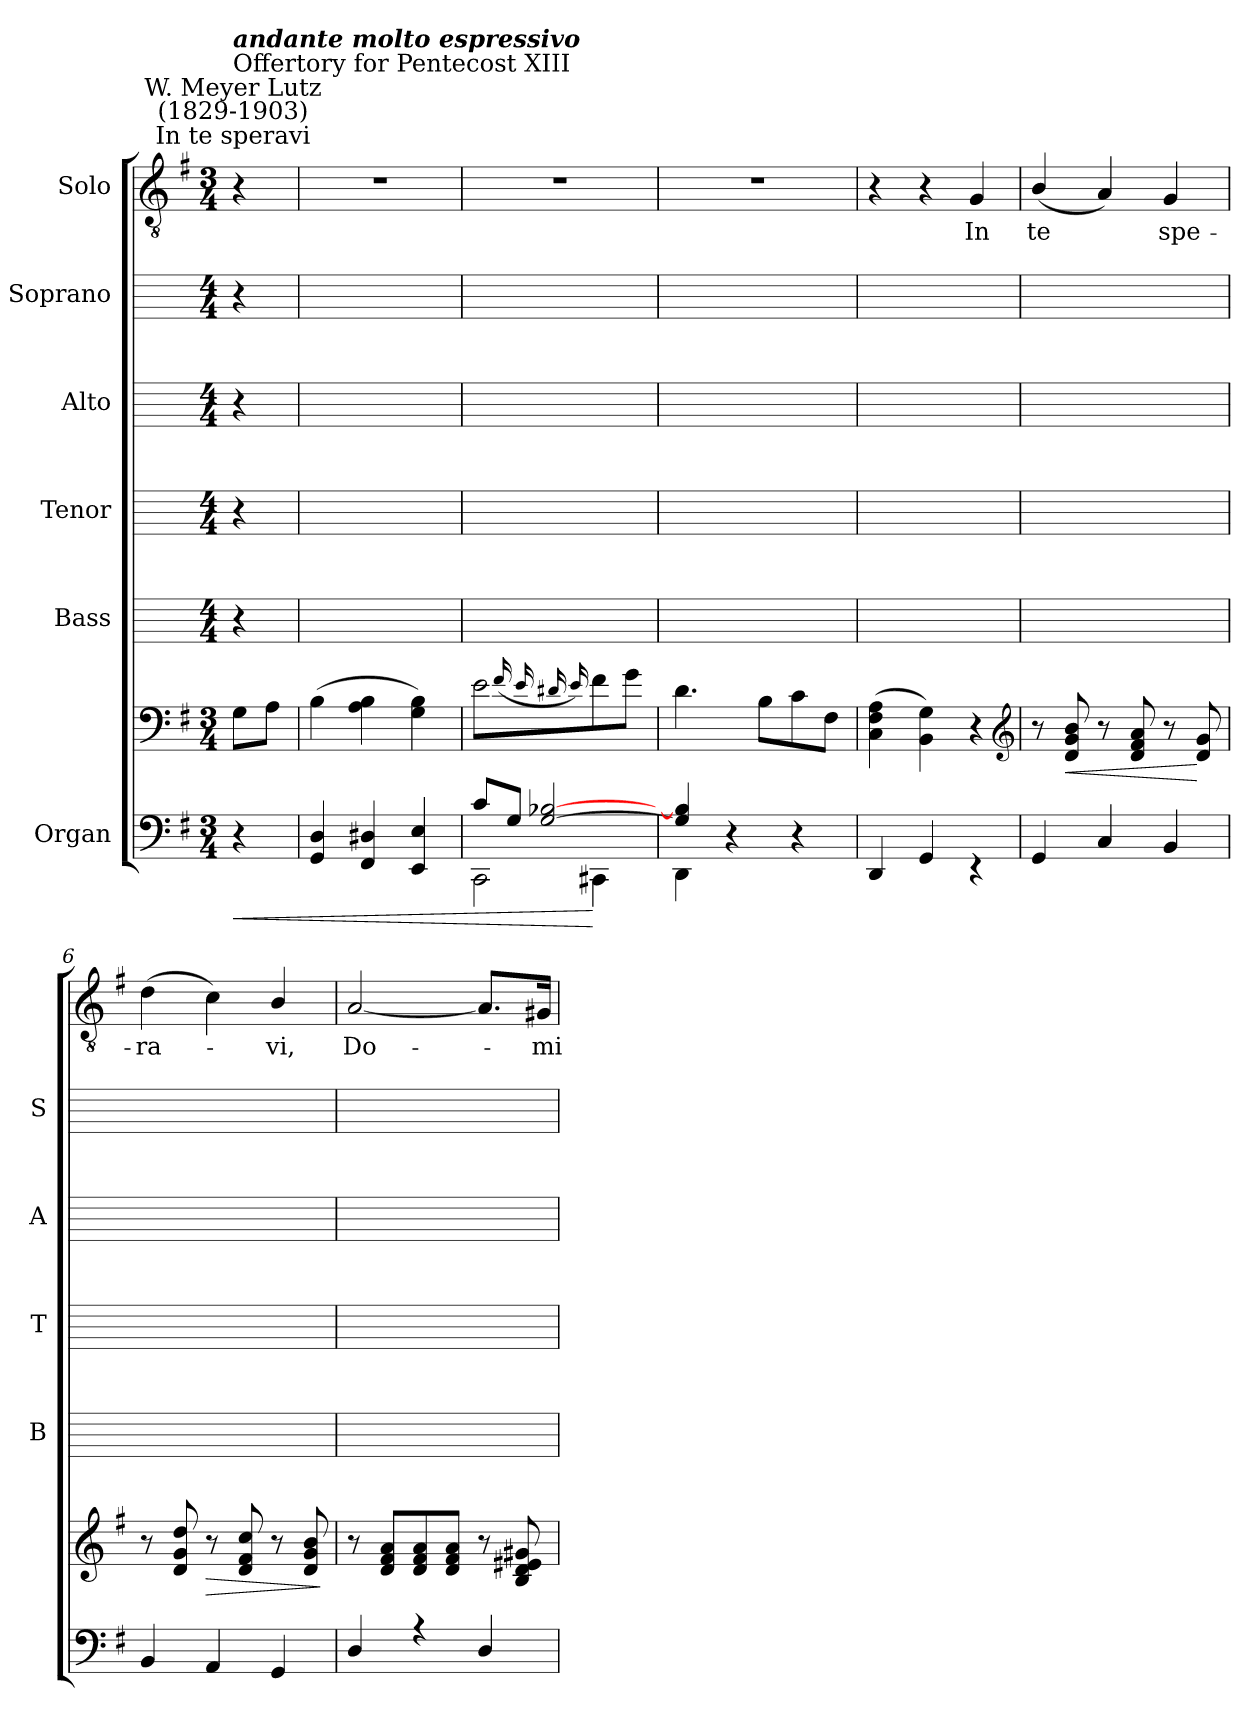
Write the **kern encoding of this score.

**kern	**kern	**dynam	**kern	**kern	**kern	**kern	**kern	**text
*part6	*part6	*part6	*part5	*part4	*part3	*part2	*part1	*part1
*staff7	*staff6	*staff6/7	*staff5	*staff4	*staff3	*staff2	*staff1	*staff1
*I"Organ	*	*	*I"Bass	*I"Tenor	*I"Alto	*I"Soprano	*I"Solo	*
*	*	*	*I'B	*I'T	*I'A	*I'S	*	*
*clefF4	*clefF4	*	*	*	*	*	*clefGv2	*
*k[f#]	*k[f#]	*	*	*	*	*	*k[f#]	*
*G:	*G:	*	*	*	*	*	*G:	*
*M3/4	*M3/4	*	*M4/4	*M4/4	*M4/4	*M4/4	*M3/4	*
=	=	=	=	=	=	=	=	=
!	!	!	!	!	!	!	!LO:TX:a:cj:t=In te speravi	!
!	!	!	!	!	!	!	!LO:TX:a:cj:t=W. Meyer Lutz\n(1829-1903)	!
!	!	!	!	!	!	!	!LO:TX:a:t=Offertory for Pentecost XIII	!
!	!	!	!	!	!	!	!LO:TX:a:Bi:t=andante molto espressivo	!
!	!	!LO:HP:b=2	!	!	!	!	!	!
*^	*	*	*	*	*	*	*	*
4ryy	4r	8GL	<	4r	4r	4r	4r	4r	.
.	.	8AJ	.	.	.	.	.	.	.
=1	=1	=1	=1	=1	=1	=1	=1	=1	=1
!LO:N:vis=1	!	!	!	!	!	!	!	!LO:N:vis=1	!
2.ryy	4GG/ 4D/	(>4B	.	2.r	2.r	2.r	2.r	2.r	.
.	4FF#/ 4D#X/	4A 4B	.	.	.	.	.	.	.
.	4EE/ 4E/	4G 4B)	.	.	.	.	.	.	.
=2	=2	=2	=2	=2	=2	=2	=2	=2	=2
!	!	!	!	!	!	!	!	!LO:N:vis=1	!
8c/L	2CC\	2e	.	2.r	2.r	2.r	2.r	2.r	.
8G/J	.	.	.	.	.	.	.	.	.
[2G/ [2B-X/	.	.	.	.	.	.	.	.	.
.	.	(>16qqf#LL	.	.	.	.	.	.	.
.	.	16qqe	.	.	.	.	.	.	.
.	.	16qqd#X	.	.	.	.	.	.	.
.	.	16qqe)	.	.	.	.	.	.	.
.	4CC#X\	8f#	[	.	.	.	.	.	.
.	.	8gJ	.	.	.	.	.	.	.
=3	=3	=3	=3	=3	=3	=3	=3	=3	=3
!	!	!	!	!	!	!	!	!LO:N:vis=1	!
4G/] 4B/]	4DD\	4.d	.	2.r	2.r	2.r	2.r	2.r	.
4ryy	4r	.	.	.	.	.	.	.	.
.	.	8BL	.	.	.	.	.	.	.
4ryy	4r	8c	.	.	.	.	.	.	.
.	.	8F#J	.	.	.	.	.	.	.
=4	=4	=4	=4	=4	=4	=4	=4	=4	=4
!LO:N:vis=1	!	!	!	!	!	!	!	!	!
2.ryy	4DD/	(>4C 4F# 4A	.	2.r	2.r	2.r	2.r	4r	.
.	4GG/	4BB 4G)	.	.	.	.	.	4r	.
!	!	!	!	!	!	!	!	!	!LO:LY:b
.	4r	4r	.	.	.	.	.	4G	In
*	*	*clefG2	*	*	*	*	*	*	*
=5	=5	=5	=5	=5	=5	=5	=5	=5	=5
!LO:N:vis=1	!	!	!	!	!	!	!	!	!LO:LY:b
2.ryy	4GG/	8r	.	2.r	2.r	2.r	2.r	(<4B/	te
!	!	!	!LO:HP:b	!	!	!	!	!	!
.	.	8d 8g 8b	<	.	.	.	.	.	.
.	4C/	8r	.	.	.	.	.	4A)	.
.	.	8d 8f# 8a	.	.	.	.	.	.	.
!	!	!	!	!	!	!	!	!	!LO:LY:b
.	4BB/	8r	.	.	.	.	.	4G	spe-
.	.	8d 8g	[	.	.	.	.	.	.
=6	=6	=6	=6	=6	=6	=6	=6	=6	=6
!	!	!	!	!	!	!	!	!	!LO:LY:b
2.ryy	4BB/	8r	.	2.r	2.r	2.r	2.r	(>4d	-ra-
.	.	8d 8g 8dd	.	.	.	.	.	.	.
!	!	!	!LO:HP:b	!	!	!	!	!	!
.	4AA/	8r	>	.	.	.	.	4c)	.
.	.	8d 8f# 8cc	.	.	.	.	.	.	.
!	!	!	!	!	!	!	!	!	!LO:LY:b
.	4GG/	8r	.	.	.	.	.	4B/	vi,
.	.	8d 8g 8b	.	.	.	.	.	.	.
*v	*v	*	*	*	*	*	*	*	*
.	.	]	.	.	.	.	.	.
=7	=7	=7	=7	=7	=7	=7	=7	=7
*^	*	*	*	*	*	*	*	*
!	!LO:N:vis=1	!	!	!	!	!	!	!	!LO:LY:b
4D/	2.ryy	8r	.	2.r	2.r	2.r	2.r	[2A	Do-
.	.	8d 8f# 8aL	.	.	.	.	.	.	.
4r	.	8d 8f# 8a	.	.	.	.	.	.	.
.	.	8d 8f# 8aJ	.	.	.	.	.	.	.
4D/	.	8r	.	.	.	.	.	8.A/L]	.
.	.	8B 8d 8e#X 8g#X	.	.	.	.	.	.	.
!	!	!	!	!	!	!	!	!	!LO:LY:b
.	.	.	.	.	.	.	.	16G#X/Jk	mi-
*v	*v	*	*	*	*	*	*	*	*
=	=	=	=	=	=	=	=	=
*-	*-	*-	*-	*-	*-	*-	*-	*-
